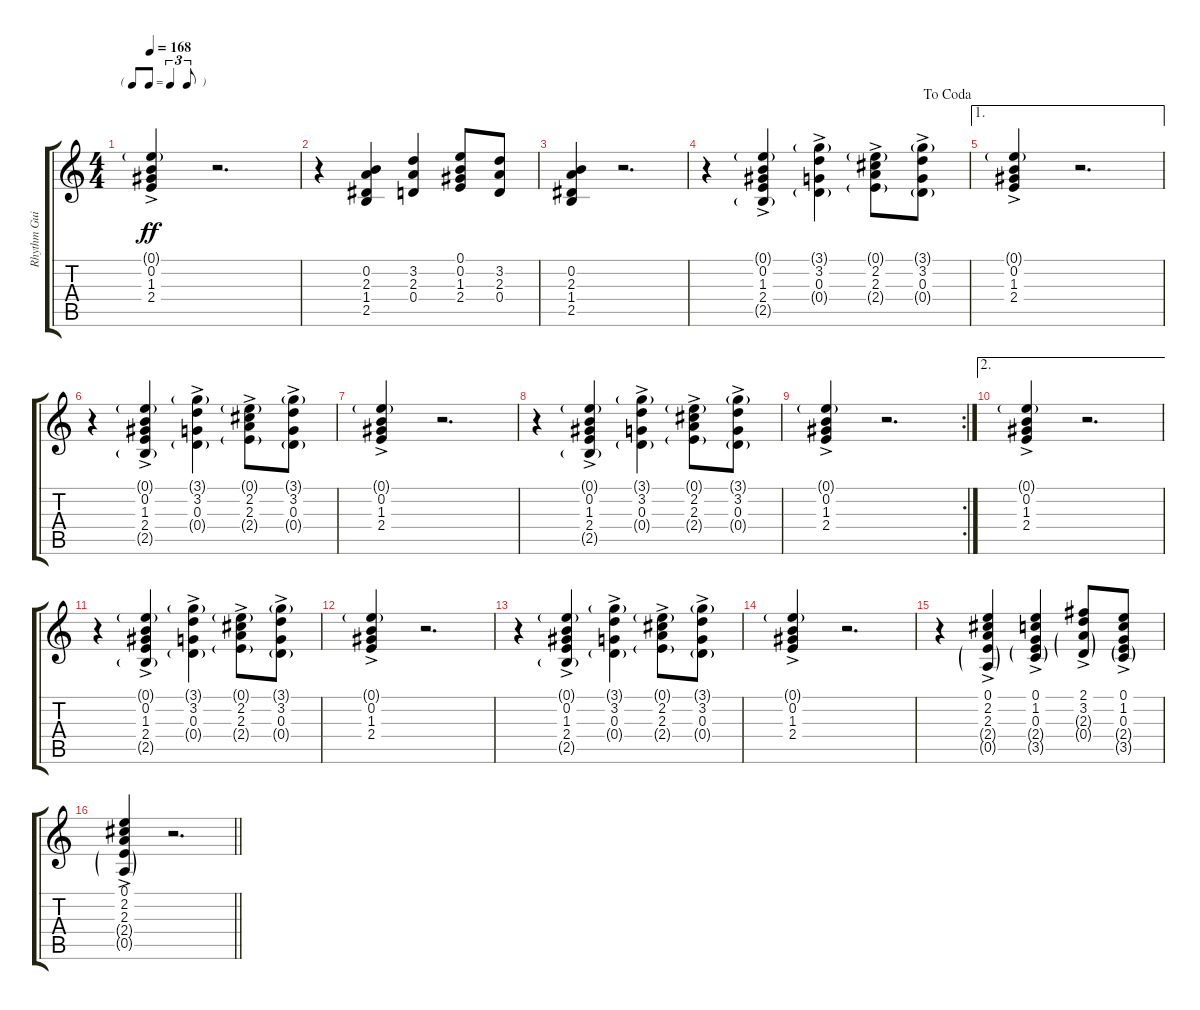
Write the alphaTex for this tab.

\track ("Rhythm Guitar" "Rhythm Gui") {instrument overdrivenguitar}
\staff {score tabs}
\tuning (E4 B3 G3 D3 A2 E2) {hide}
\ts (4 4)
\tf triplet8th
\tempo 168
\clef g2
\ks c
(0.1{g} 0.2 1.3 2.4{ac}).4{dy ff} r.2{d} |
r.4 (0.2 2.3 1.4 2.5).4 (3.2 2.3 0.4).4 (0.1 0.2 1.3 2.4).8 (3.2 2.3 0.4).8 |
(0.2 2.3 1.4 2.5).4 r.2{d} |
\jump dacoda
r.4 (0.1{g} 0.2 1.3 2.4{ac} 2.5{g}).4 (3.1{g} 3.2 0.3{ac} 0.4{g}).4 (0.1{g} 2.2 2.3{ac} 2.4{g}).8 (3.1{g} 3.2 0.3{ac} 0.4{g}).8 |
\ae 1
(0.1{g} 0.2 1.3 2.4{ac}).4 r.2{d} |
r.4 (0.1{g} 0.2 1.3 2.4{ac} 2.5{g}).4 (3.1{g} 3.2 0.3{ac} 0.4{g}).4 (0.1{g} 2.2 2.3{ac} 2.4{g}).8 (3.1{g} 3.2 0.3{ac} 0.4{g}).8 |
(0.1{g} 0.2 1.3 2.4{ac}).4 r.2{d} |
r.4 (0.1{g} 0.2 1.3 2.4{ac} 2.5{g}).4 (3.1{g} 3.2 0.3{ac} 0.4{g}).4 (0.1{g} 2.2 2.3{ac} 2.4{g}).8 (3.1{g} 3.2 0.3{ac} 0.4{g}).8 |
\rc 2
(0.1{g} 0.2 1.3 2.4{ac}).4 r.2{d} |
\ae 2
(0.1{g} 0.2 1.3 2.4{ac}).4 r.2{d} |
r.4 (0.1{g} 0.2 1.3 2.4{ac} 2.5{g}).4 (3.1{g} 3.2 0.3{ac} 0.4{g}).4 (0.1{g} 2.2 2.3{ac} 2.4{g}).8 (3.1{g} 3.2 0.3{ac} 0.4{g}).8 |
(0.1{g} 0.2 1.3 2.4{ac}).4 r.2{d} |
r.4 (0.1{g} 0.2 1.3 2.4{ac} 2.5{g}).4 (3.1{g} 3.2 0.3{ac} 0.4{g}).4 (0.1{g} 2.2 2.3{ac} 2.4{g}).8 (3.1{g} 3.2 0.3{ac} 0.4{g}).8 |
(0.1{g} 0.2 1.3 2.4{ac}).4 r.2{d} |
r.4 (0.1 2.2 2.3{ac} 2.4{g} 0.5{g}).4 (0.1 1.2{ac} 0.3 2.4{g} 3.5{g}).4 (2.1 3.2{ac} 2.3{g} 0.4{g}).8 (0.1 1.2{ac} 0.3 2.4{g} 3.5{g}).8 |
\barLineRight lightlight
(0.1 2.2{ac} 2.3 2.4{g} 0.5{g}).4 r.2{d}
